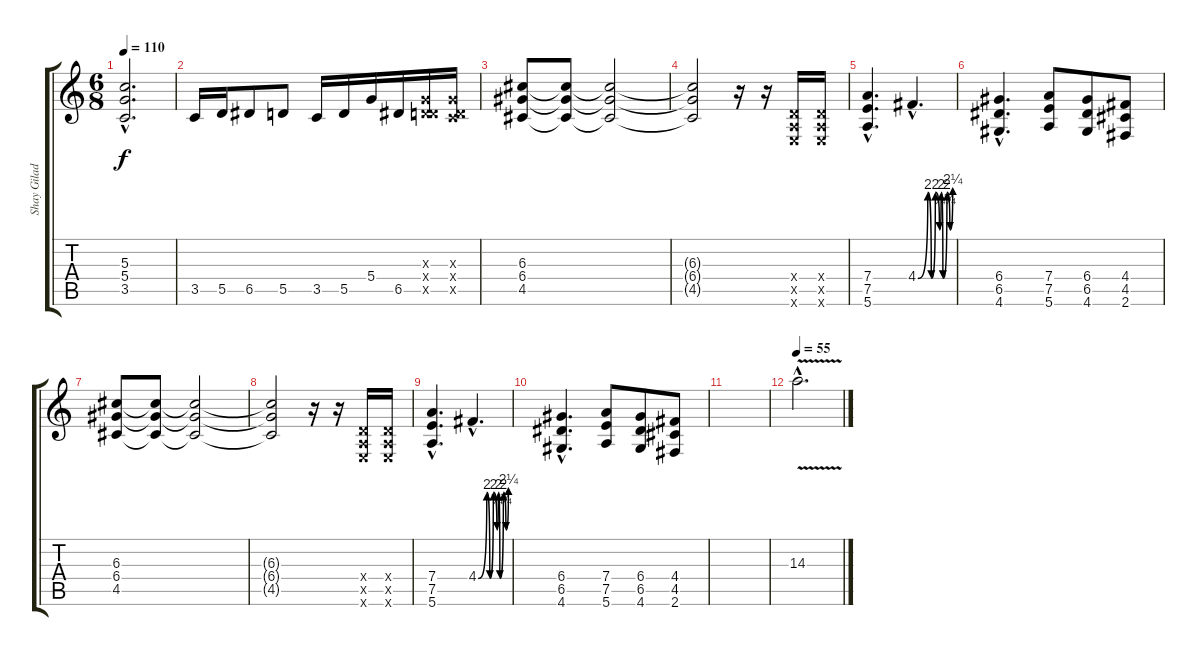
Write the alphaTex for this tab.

\track ("Shay Giladi" "Shay Gilad") {instrument distortionguitar}
\staff {score tabs}
\tuning (E4 B3 G3 D3 A2 E2) {hide}
\ts (6 8)
\tempo 110
\clef g2
\ks c
(5.3{hac} 5.4{hac} 3.5{hac}).2{d dy f} |
3.5.16 5.5.16 6.5.8 5.5.8 3.5.16 5.5.16 5.4.16 6.5.16 (0.3{x} 0.4{x} 5.5{x}).16 (0.3{x} 0.4{x} 3.5{x}).16 |
(6.3 6.4 4.5).8 (6.3{t} 6.4{t} 4.5{t}).8 (6.3{t} 6.4{t} 4.5{t}).2 |
(6.3{t} 6.4{t} 4.5{t}).2 r.16 r.16 (0.4{x} 0.5{x} 0.6{x}).16 (0.4{x} 0.5{x} 0.6{x}).16 |
(7.4{hac} 7.5{hac} 5.6{hac}).4{d} 4.4{be (custom 0 0 17 8 23 0 30 8 37 1 40 8 43 0 50 8 55 1 60 9) hac}.4{d instrument guitarharmonics} |
(6.4{hac} 6.5{hac} 4.6{hac}).4{d instrument distortionguitar} (7.4 7.5 5.6).8 (6.4 6.5 4.6).8 (4.4 4.5 2.6).8 |
(6.3 6.4 4.5).8 (6.3{t} 6.4{t} 4.5{t}).8 (6.3{t} 6.4{t} 4.5{t}).2 |
(6.3{t} 6.4{t} 4.5{t}).2 r.16 r.16 (0.4{x} 0.5{x} 0.6{x}).16 (0.4{x} 0.5{x} 0.6{x}).16 |
(7.4{hac} 7.5{hac} 5.6{hac}).4{d} 4.4{be (custom 0 0 17 8 23 0 30 8 37 1 40 8 43 0 50 8 55 1 60 9) hac}.4{d instrument guitarharmonics} |
(6.4{hac} 6.5{hac} 4.6{hac}).4{d instrument distortionguitar} (7.4 7.5 5.6).8 (6.4 6.5 4.6).8 (4.4 4.5 2.6).8 |
|
\tempo 55
14.3{v hac}.2{d instrument guitarharmonics}
